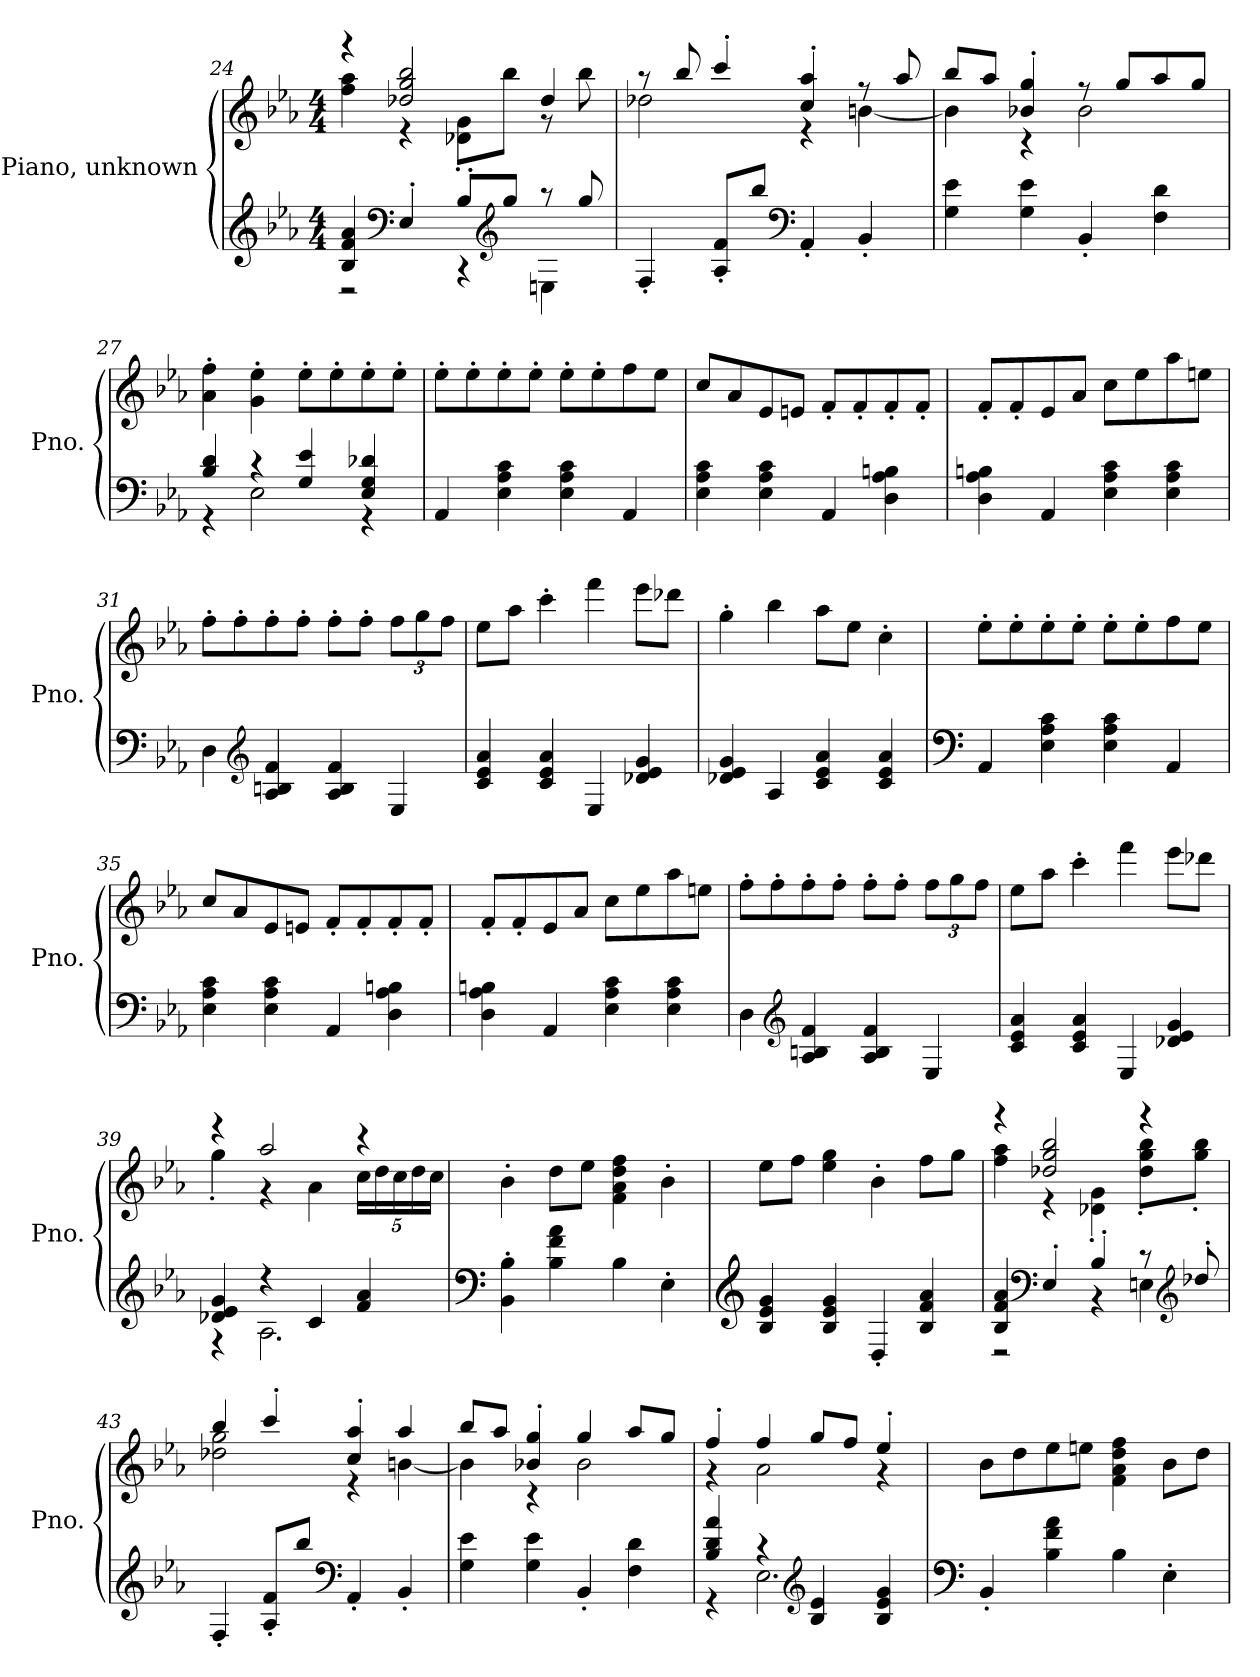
**kern	**kern
*part1	*part1
*staff2	*staff1
*I"Piano, unknown	*
*I'Pno.	*
!!LO:LB:g=z
*clefG2	*clefG2
*k[b-e-a-]	*k[b-e-a-]
*M4/4	*M4/4
=24	=24
*^	*^
4B-/ 4f/ 4a-/	2r	4r	4ff\ 4aa-\
*clefF4	*	*	*
4E-'/	.	2dd-X/ 2gg/ 2bb-/	4r
8B-'/L	4r	.	8d-X\' 8g\'L
*clefG2	*	*	*
8gg/J	.	.	8bb-\J
8r	4En\	4dd-/	8r
8gg/	.	.	8bb-\
*v	*v	*	*
=25	=25	=25
4F'/	8r	2dd-X\
.	8bb-/	.
8A-/' 8f/'L	4ccc'/	.
8bb-/J	.	.
*clefF4	*	*
4AA-'/	4cc/' 4aa-/'	4r
4BB-'/	8r	[4bn\
.	8aa-/	.
=26	=26	=26
4G\ 4e-\	8bb-/L	4b\]
.	8aa-/J	.
4G\ 4e-\	4b-X/' 4gg/'	4r
4BB-'/	8r	2b-\
.	8gg/L	.
4F\ 4d\	8aa-/	.
.	8gg/J	.
*	*v	*v
=27	=27
*^	*
4B-/ 4d/	4r	4a-\' 4ff\'
4r	2E-\	4g\' 4ee-\'
4G/ 4e-/	.	8ee-'\L
.	.	8ee-'\
4E-/ 4G/ 4d-X/	4r	8ee-'\
.	.	8ee-'\J
*v	*v	*
!!LO:PB:g=z
=28	=28
4AA-/	8ee-'\L
.	8ee-'\
4E-\ 4A-\ 4c\	8ee-'\
.	8ee-'\J
4E-\ 4A-\ 4c\	8ee-'\L
.	8ee-'\
4AA-/	8ff\
.	8ee-\J
=29	=29
4E-\ 4A-\ 4c\	8cc/L
.	8a-/
4E-\ 4A-\ 4c\	8e-/
.	8en/J
4AA-/	8f'/L
.	8f'/
4D\ 4A-\ 4Bn\	8f'/
.	8f'/J
=30	=30
4D\ 4A-\ 4Bn\	8f'/L
.	8f'/
4AA-/	8e-/
.	8a-/J
4E-\ 4A-\ 4c\	8cc\L
.	8ee-\
4E-\ 4A-\ 4c\	8aa-\
.	8een\J
=31	=31
4D\	8ff'\L
.	8ff'\
*clefG2	*
4A-/ 4Bn/ 4f/	8ff'\
.	8ff'\J
4A-/ 4B/ 4f/	8ff'\L
.	8ff'\J
*	*Xbrackettup
4E-/	12ff\L
.	12gg\
.	12ff\J
!!LO:LB:g=z
=32	=32
4c/ 4e-/ 4a-/	8ee-\L
.	8aa-\J
4c/ 4e-/ 4a-/	4ccc'\
4E-/	4fff\
4d-X/ 4e-/ 4g/	8eee-\L
.	8ddd-X\J
=33	=33
4d-X/ 4e-/ 4g/	4gg'\
4A-/	4bb-\
4c/ 4e-/ 4a-/	8aa-\L
.	8ee-\J
4c/ 4e-/ 4a-/	4cc'\
=34	=34
*clefF4	*
4AA-/	8ee-'\L
.	8ee-'\
4E-\ 4A-\ 4c\	8ee-'\
.	8ee-'\J
4E-\ 4A-\ 4c\	8ee-'\L
.	8ee-'\
4AA-/	8ff\
.	8ee-\J
=35	=35
4E-\ 4A-\ 4c\	8cc/L
.	8a-/
4E-\ 4A-\ 4c\	8e-/
.	8en/J
4AA-/	8f'/L
.	8f'/
4D\ 4A-\ 4Bn\	8f'/
.	8f'/J
!!LO:LB:g=z
=36	=36
4D\ 4A-\ 4Bn\	8f'/L
.	8f'/
4AA-/	8e-/
.	8a-/J
4E-\ 4A-\ 4c\	8cc\L
.	8ee-\
4E-\ 4A-\ 4c\	8aa-\
.	8een\J
=37	=37
4D\	8ff'\L
.	8ff'\
*clefG2	*
4A-/ 4Bn/ 4f/	8ff'\
.	8ff'\J
4A-/ 4B/ 4f/	8ff'\L
.	8ff'\J
4E-/	12ff\L
.	12gg\
.	12ff\J
=38	=38
4c/ 4e-/ 4a-/	8ee-\L
.	8aa-\J
4c/ 4e-/ 4a-/	4ccc'\
4E-/	4fff\
4d-X/ 4e-/ 4g/	8eee-\L
.	8ddd-X\J
=39	=39
*^	*^
4d-X/ 4e-/ 4g/	4r	4r	4gg'\
4r	2.A-\	2aa-/	4r
4c/	.	.	4a-\
4f/ 4a-/	.	4r	20cc\LL
.	.	.	20dd\
.	.	.	20cc\
.	.	.	20dd\
.	.	.	20cc\JJ
*v	*v	*	*
*	*v	*v
!!LO:LB:g=z
=40	=40
*clefF4	*
4BB-\' 4B-\'	4b-'\
4B-\ 4f\ 4a-\	8dd\L
.	8ee-\J
4B-\	4f\ 4a-\ 4dd\ 4ff\
4E-'\	4b-'\
=41	=41
*clefG2	*
4B-/ 4e-/ 4g/	8ee-\L
.	8ff\J
4B-/ 4e-/ 4g/	4ee-\ 4gg\
4D'/	4b-'\
4B-/ 4f/ 4a-/	8ff\L
.	8gg\J
=42	=42
*^	*^
4B-/ 4f/ 4a-/	2r	4r	4ff\ 4aa-\
*clefF4	*	*	*
4E-'/	.	2dd-X/ 2gg/ 2bb-/	4r
4B-'/	4r	.	4d-X\' 4g\'
8r	4En\	4r	8dd-\' 8gg\' 8bb-\'L
*clefG2	*	*	*
8dd-X'/	.	.	8gg\' 8bb-\'J
*v	*v	*	*
=43	=43	=43
4F'/	4bb-/	2dd-X\ 2gg\
8A-/' 8f/'L	4ccc'/	.
8bb-/J	.	.
*clefF4	*	*
4AA-'/	4cc/' 4aa-/'	4r
4BB-'/	4aa-/	[4bn\
=44	=44	=44
4G\ 4e-\	8bb-/L	4b\]
.	8aa-/J	.
4G\ 4e-\	4b-X/' 4gg/'	4r
4BB-'/	4gg/	2b-\
4F\ 4d\	8aa-/L	.
.	8gg/J	.
!!LO:LB:g=z	!!
=45	=45	=45
*^	*	*
4B-/ 4d/ 4a-/	4r	4ff'/	4r
4r	2.E-\	4ff/	2a-\
*clefG2	*	*	*
4B-/ 4e-/	.	8gg/L	.
.	.	8ff/J	.
4B-/ 4e-/ 4g/	.	4ee-'/	4r
*v	*v	*	*
*	*v	*v
=46	=46
*clefF4	*
4BB-'/	8b-\L
.	8dd\
4B-\ 4f\ 4a-\	8ee-\
.	8een\J
4B-\	4f\ 4a-\ 4dd\ 4ff\
4E-'\	8b-\L
.	8dd\J
=	=
*-	*-
